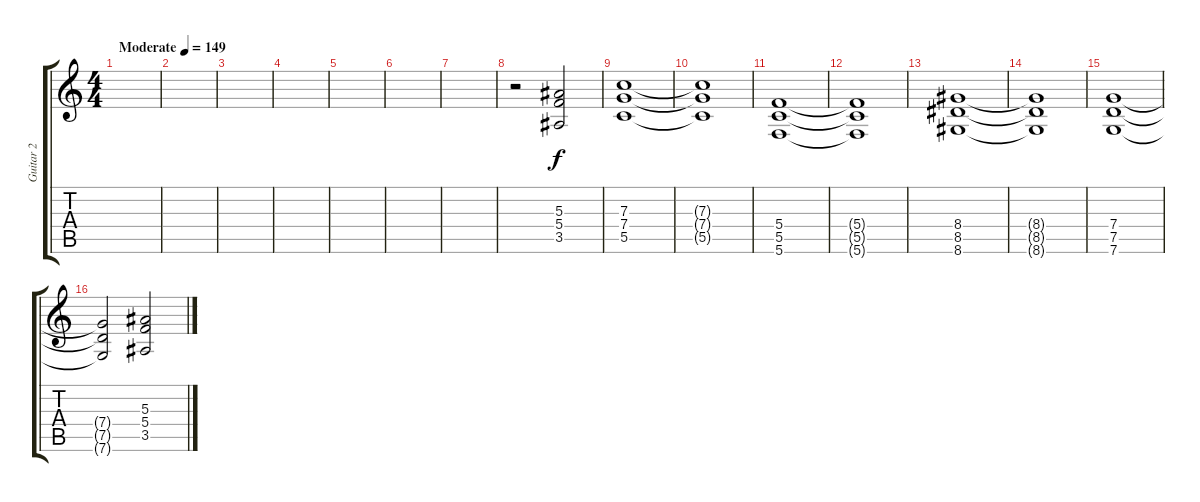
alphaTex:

\track ("Guitar 2" "Guitar 2") {instrument overdrivenguitar}
\staff {score tabs}
\tuning (D4 A3 F3 C3 G2 C2) {hide}
\ts (4 4)
\tempo (149 "Moderate")
\clef g2
\ks c
|
|
|
|
|
|
|
r.2 (5.3 5.4 3.5).2 |
(7.3 7.4 5.5).1 |
(7.3{t} 7.4{t} 5.5{t}).1 |
(5.4 5.5 5.6).1 |
(5.4{t} 5.5{t} 5.6{t}).1 |
(8.4 8.5 8.6).1 |
(8.4{t} 8.5{t} 8.6{t}).1 |
(7.4 7.5 7.6).1 |
(7.4{t} 7.5{t} 7.6{t}).2 (5.3 5.4 3.5).2
